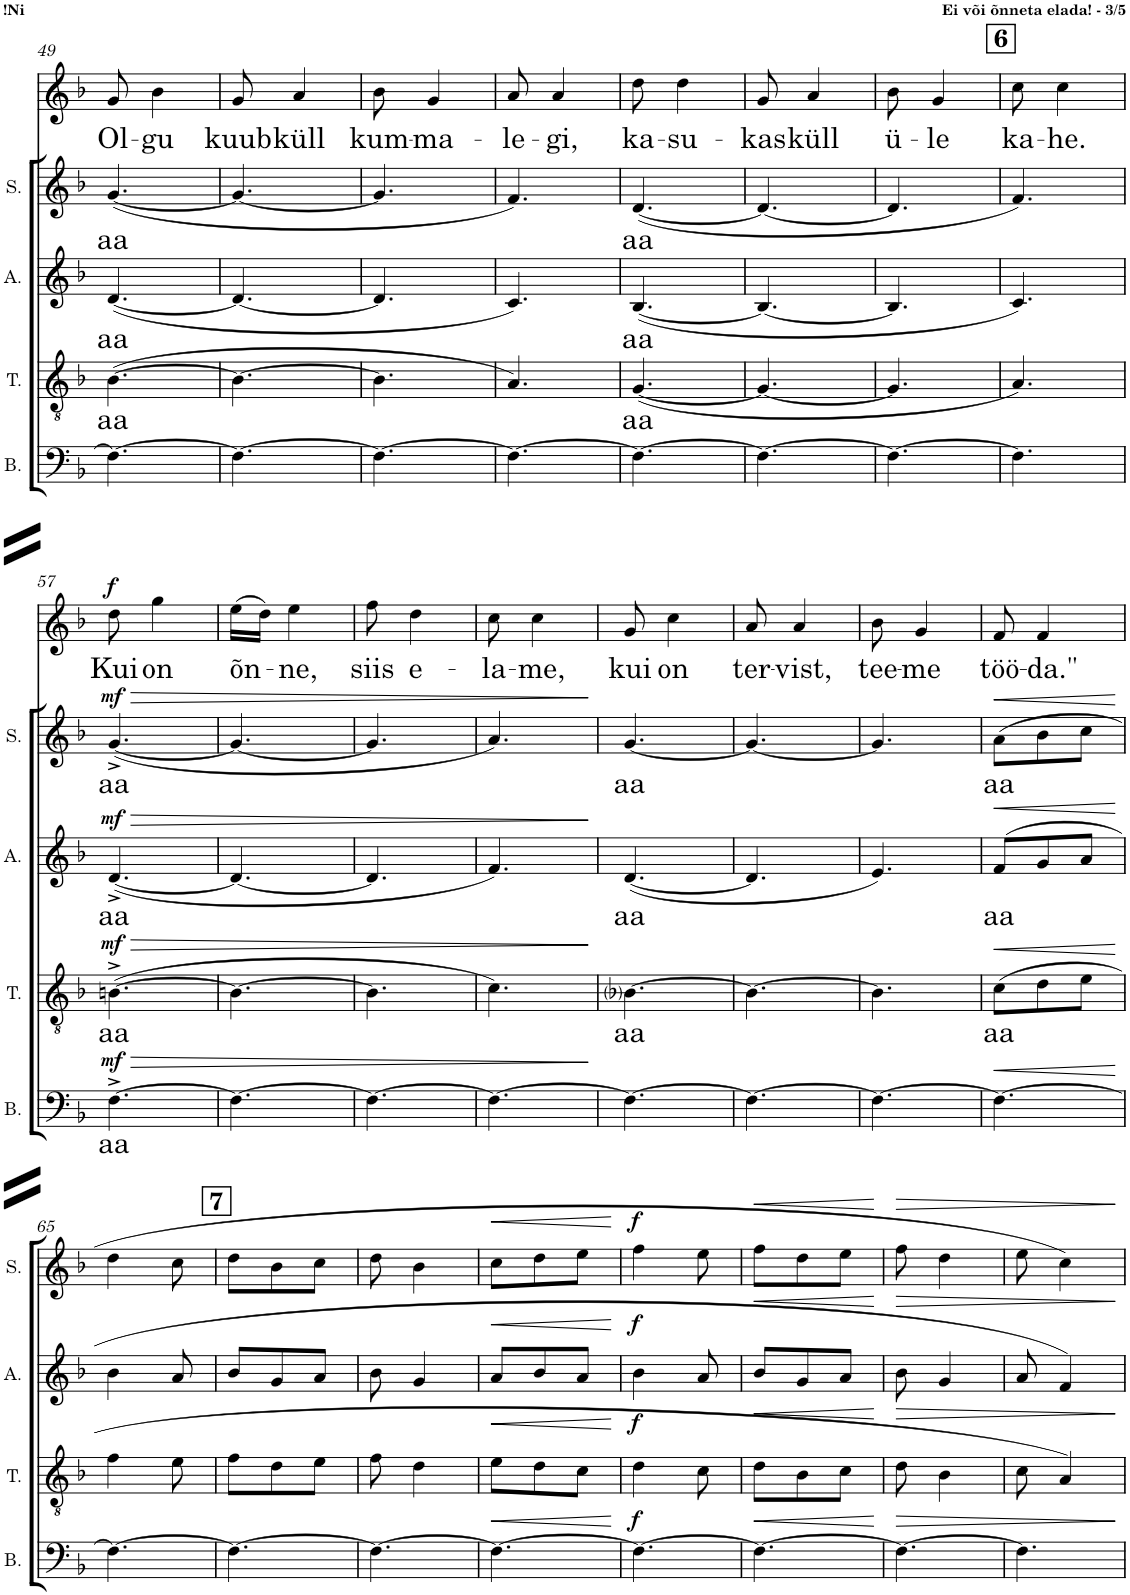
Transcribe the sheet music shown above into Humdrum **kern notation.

**kern	**text	**dynam	**kern	**text	**dynam	**kern	**text	**dynam	**kern	**text	**dynam	**kern	**text	**dynam
*part5	*part5	*part5	*part4	*part4	*part4	*part3	*part3	*part3	*part2	*part2	*part2	*part1	*part1	*part1
*staff5	*staff5	*staff5	*staff4	*staff4	*staff4	*staff3	*staff3	*staff3	*staff2	*staff2	*staff2	*staff1	*staff1	*staff1
*I"Bass	*	*	*I"Tenor	*	*	*I"Alto	*	*	*I"Soprano	*	*	*I"Soprano solo	*	*
*I'B.	*	*	*I'T.	*	*	*I'A.	*	*	*I'S.	*	*	*	*	*
!!LO:PB:g=z
*clefF4	*	*	*clefGv2	*	*	*clefG2	*	*	*clefG2	*	*	*clefG2	*	*
*k[b-]	*	*	*k[b-]	*	*	*k[b-]	*	*	*k[b-]	*	*	*k[b-]	*	*
*M3/8	*	*	*M3/8	*	*	*M3/8	*	*	*M3/8	*	*	*M3/8	*	*
=49	=49	=49	=49	=49	=49	=49	=49	=49	=49	=49	=49	=49	=49	=49
!	!	!	!	!LO:LY:b	!	!	!LO:LY:b	!	!	!LO:LY:b	!	!	!LO:LY:b	!
4.F\_	.	.	([4.B-\	aa	.	([4.d/	aa	.	([4.g/	aa	.	8g/	Ol-	.
!	!	!	!	!	!	!	!	!	!	!	!	!	!LO:LY:b	!
.	.	.	.	.	.	.	.	.	.	.	.	4b-\	-gu	.
=50	=50	=50	=50	=50	=50	=50	=50	=50	=50	=50	=50	=50	=50	=50
!	!	!	!	!	!	!	!	!	!	!	!	!	!LO:LY:b	!
4.F\_	.	.	4.B-\_	.	.	4.d/_	.	.	4.g/_	.	.	8g/	kuub	.
!	!	!	!	!	!	!	!	!	!	!	!	!	!LO:LY:b	!
.	.	.	.	.	.	.	.	.	.	.	.	4a/	küll	.
=51	=51	=51	=51	=51	=51	=51	=51	=51	=51	=51	=51	=51	=51	=51
!	!	!	!	!	!	!	!	!	!	!	!	!	!LO:LY:b	!
4.F\_	.	.	4.B-\]	.	.	4.d/]	.	.	4.g/]	.	.	8b-\	kum-	.
!	!	!	!	!	!	!	!	!	!	!	!	!	!LO:LY:b	!
.	.	.	.	.	.	.	.	.	.	.	.	4g/	-ma-	.
=52	=52	=52	=52	=52	=52	=52	=52	=52	=52	=52	=52	=52	=52	=52
!	!	!	!	!	!	!	!	!	!	!	!	!	!LO:LY:b	!
4.F\_	.	.	4.A/)	.	.	4.c/)	.	.	4.f/)	.	.	8a/	-le-	.
!	!	!	!	!	!	!	!	!	!	!	!	!	!LO:LY:b	!
.	.	.	.	.	.	.	.	.	.	.	.	4a/	-gi,	.
=53	=53	=53	=53	=53	=53	=53	=53	=53	=53	=53	=53	=53	=53	=53
!	!	!	!	!LO:LY:b	!	!	!LO:LY:b	!	!	!LO:LY:b	!	!	!LO:LY:b	!
4.F\_	.	.	([4.G/	aa	.	([4.B-/	aa	.	([4.d/	aa	.	8dd\	ka-	.
!	!	!	!	!	!	!	!	!	!	!	!	!	!LO:LY:b	!
.	.	.	.	.	.	.	.	.	.	.	.	4dd\	-su-	.
=54	=54	=54	=54	=54	=54	=54	=54	=54	=54	=54	=54	=54	=54	=54
!	!	!	!	!	!	!	!	!	!	!	!	!	!LO:LY:b	!
4.F\_	.	.	4.G/_	.	.	4.B-/_	.	.	4.d/_	.	.	8g/	-kas	.
!	!	!	!	!	!	!	!	!	!	!	!	!	!LO:LY:b	!
.	.	.	.	.	.	.	.	.	.	.	.	4a/	küll	.
=55	=55	=55	=55	=55	=55	=55	=55	=55	=55	=55	=55	=55	=55	=55
!	!	!	!	!	!	!	!	!	!	!	!	!	!LO:LY:b	!
4.F\_	.	.	4.G/]	.	.	4.B-/]	.	.	4.d/]	.	.	8b-\	ü-	.
!	!	!	!	!	!	!	!	!	!	!	!	!	!LO:LY:b	!
.	.	.	.	.	.	.	.	.	.	.	.	4g/	-le	.
!!LO:REH:place=s1:a:B:cj:fs=14:t=6
=56	=56	=56	=56	=56	=56	=56	=56	=56	=56	=56	=56	=56	=56	=56
!	!	!	!	!	!	!	!	!	!	!	!	!	!LO:LY:b	!
4.F\]	.	.	4.A/)	.	.	4.c/)	.	.	4.f/)	.	.	8cc\	ka-	.
!	!	!	!	!	!	!	!	!	!	!	!	!	!LO:LY:b	!
.	.	.	.	.	.	.	.	.	.	.	.	4cc\	-he.	.
!!LO:LB:g=z
=57	=57	=57	=57	=57	=57	=57	=57	=57	=57	=57	=57	=57	=57	=57
!	!LO:LY:b	!LO:HP:b	!	!LO:LY:b	!LO:HP:b	!	!LO:LY:b	!LO:HP:b	!	!LO:LY:b	!LO:HP:b	!	!LO:LY:b	!
!	!	!LO:DY:n=1:a	!	!	!LO:DY:n=1:a	!	!	!LO:DY:n=1:a	!	!	!LO:DY:n=1:a	!	!	!LO:DY:a
[4.F^\	aa	> mf	([4.Bn^\	aa	> mf	([4.d^/	aa	> mf	([4.g^/	aa	> mf	8dd\	Kui	f
!	!	!	!	!	!	!	!	!	!	!	!	!	!LO:LY:b	!
.	.	.	.	.	.	.	.	.	.	.	.	4gg\	on	.
=58	=58	=58	=58	=58	=58	=58	=58	=58	=58	=58	=58	=58	=58	=58
!	!	!	!	!	!	!	!	!	!	!	!	!	!LO:LY:b	!
4.F\_	.	.	4.B\_	.	.	4.d/_	.	.	4.g/_	.	.	(16ee\LL	õn-	.
.	.	.	.	.	.	.	.	.	.	.	.	16dd\JJ)	.	.
!	!	!	!	!	!	!	!	!	!	!	!	!	!LO:LY:b	!
.	.	.	.	.	.	.	.	.	.	.	.	4ee\	-ne,	.
=59	=59	=59	=59	=59	=59	=59	=59	=59	=59	=59	=59	=59	=59	=59
!	!	!	!	!	!	!	!	!	!	!	!	!	!LO:LY:b	!
4.F\_	.	.	4.B\]	.	.	4.d/]	.	.	4.g/]	.	.	8ff\	siis	.
!	!	!	!	!	!	!	!	!	!	!	!	!	!LO:LY:b	!
.	.	.	.	.	.	.	.	.	.	.	.	4dd\	e-	.
=60	=60	=60	=60	=60	=60	=60	=60	=60	=60	=60	=60	=60	=60	=60
!	!	!	!	!	!	!	!	!	!	!	!	!	!LO:LY:b	!
4.F\_	.	.	4.c\)	.	.	4.f/)	.	.	4.a/)	.	.	8cc\	-la-	.
!	!	!	!	!	!	!	!	!	!	!	!	!	!LO:LY:b	!
.	.	.	.	.	.	.	.	.	.	.	.	4cc\	-me,	.
.	.	]	.	.	]	.	.	]	.	.	]	.	.	.
=61	=61	=61	=61	=61	=61	=61	=61	=61	=61	=61	=61	=61	=61	=61
!	!	!	!	!LO:LY:b	!	!	!LO:LY:b	!	!	!LO:LY:b	!	!	!LO:LY:b	!
4.F\_	.	.	[4.B-i\	aa	.	([4.d/	aa	.	[4.g/	aa	.	8g/	kui	.
!	!	!	!	!	!	!	!	!	!	!	!	!	!LO:LY:b	!
.	.	.	.	.	.	.	.	.	.	.	.	4cc\	on	.
=62	=62	=62	=62	=62	=62	=62	=62	=62	=62	=62	=62	=62	=62	=62
!	!	!	!	!	!	!	!	!	!	!	!	!	!LO:LY:b	!
4.F\_	.	.	4.B-\_	.	.	4.d/]	.	.	4.g/_	.	.	8a/	ter-	.
!	!	!	!	!	!	!	!	!	!	!	!	!	!LO:LY:b	!
.	.	.	.	.	.	.	.	.	.	.	.	4a/	-vist,	.
=63	=63	=63	=63	=63	=63	=63	=63	=63	=63	=63	=63	=63	=63	=63
!	!	!	!	!	!	!	!	!	!	!	!	!	!LO:LY:b	!
4.F\_	.	.	4.B-\]	.	.	4.e/)	.	.	4.g/]	.	.	8b-\	tee-	.
!	!	!	!	!	!	!	!	!	!	!	!	!	!LO:LY:b	!
.	.	.	.	.	.	.	.	.	.	.	.	4g/	-me	.
=64	=64	=64	=64	=64	=64	=64	=64	=64	=64	=64	=64	=64	=64	=64
!	!	!LO:HP:b	!	!LO:LY:b	!LO:HP:b	!	!LO:LY:b	!LO:HP:b	!	!LO:LY:b	!LO:HP:b	!	!LO:LY:b	!
4.F\_	.	<	(8c\L	aa	<	(8f/L	aa	<	(8a\L	aa	<	8f/	töö-	.
!	!	!	!	!	!	!	!	!	!	!	!	!	!LO:LY:b	!
.	.	.	8d\	.	.	8g/	.	.	8b-\	.	.	4f/	-da."	.
.	.	.	8e\J	.	.	8a/J	.	.	8cc\J	.	.	.	.	.
.	.	[	.	.	[	.	.	[	.	.	[	.	.	.
!!LO:LB:g=z
=65	=65	=65	=65	=65	=65	=65	=65	=65	=65	=65	=65	=65	=65	=65
4.F\_	.	.	4f\	.	.	4b-\	.	.	4dd\	.	.	4.r	.	.
.	.	.	8e\	.	.	8a/	.	.	8cc\	.	.	.	.	.
!!LO:REH:place=s1:a:B:cj:fs=14:t=7
=66	=66	=66	=66	=66	=66	=66	=66	=66	=66	=66	=66	=66	=66	=66
4.F\_	.	.	8f\L	.	.	8b-/L	.	.	8dd\L	.	.	4.r	.	.
.	.	.	8d\	.	.	8g/	.	.	8b-\	.	.	.	.	.
.	.	.	8e\J	.	.	8a/J	.	.	8cc\J	.	.	.	.	.
=67	=67	=67	=67	=67	=67	=67	=67	=67	=67	=67	=67	=67	=67	=67
4.F\_	.	.	8f\	.	.	8b-\	.	.	8dd\	.	.	4.r	.	.
.	.	.	4d\	.	.	4g/	.	.	4b-\	.	.	.	.	.
=68	=68	=68	=68	=68	=68	=68	=68	=68	=68	=68	=68	=68	=68	=68
!	!	!LO:HP:b	!	!	!LO:HP:b	!	!	!LO:HP:b	!	!	!LO:HP:b	!	!	!
4.F\_	.	<	8e\L	.	<	8a/L	.	<	8cc\L	.	<	4.r	.	.
.	.	.	8d\	.	.	8b-/	.	.	8dd\	.	.	.	.	.
.	.	.	8c\J	.	.	8a/J	.	.	8ee\J	.	.	.	.	.
.	.	[	.	.	[	.	.	[	.	.	[	.	.	.
=69	=69	=69	=69	=69	=69	=69	=69	=69	=69	=69	=69	=69	=69	=69
!	!	!LO:DY:a	!	!	!LO:DY:a	!	!	!LO:DY:a	!	!	!LO:DY:a	!	!	!
4.F\_	.	f	4d\	.	f	4b-\	.	f	4ff\	.	f	4.r	.	.
.	.	.	8c\	.	.	8a/	.	.	8ee\	.	.	.	.	.
=70	=70	=70	=70	=70	=70	=70	=70	=70	=70	=70	=70	=70	=70	=70
!	!	!LO:HP:b	!	!	!LO:HP:b	!	!	!LO:HP:b	!	!	!LO:HP:b	!	!	!
4.F\_	.	<	8d\L	.	<	8b-/L	.	<	8ff\L	.	<	4.r	.	.
.	.	.	8B-\	.	.	8g/	.	.	8dd\	.	.	.	.	.
.	.	.	8c\J	.	.	8a/J	.	.	8ee\J	.	.	.	.	.
.	.	[	.	.	[	.	.	[	.	.	[	.	.	.
=71	=71	=71	=71	=71	=71	=71	=71	=71	=71	=71	=71	=71	=71	=71
!	!	!LO:HP:b	!	!	!LO:HP:b	!	!	!LO:HP:b	!	!	!LO:HP:b	!	!	!
4.F\_	.	>	8d\	.	>	8b-\	.	>	8ff\	.	>	4.r	.	.
.	.	.	4B-\	.	.	4g/	.	.	4dd\	.	.	.	.	.
=72	=72	=72	=72	=72	=72	=72	=72	=72	=72	=72	=72	=72	=72	=72
4.F\]	.	.	8c\	.	.	8a/	.	.	8ee\	.	.	4.r	.	.
.	.	.	4A/)	.	.	4f/)	.	.	4cc\)	.	.	.	.	.
.	.	]	.	.	]	.	.	]	.	.	]	.	.	.
=	=	=	=	=	=	=	=	=	=	=	=	=	=	=
*-	*-	*-	*-	*-	*-	*-	*-	*-	*-	*-	*-	*-	*-	*-
